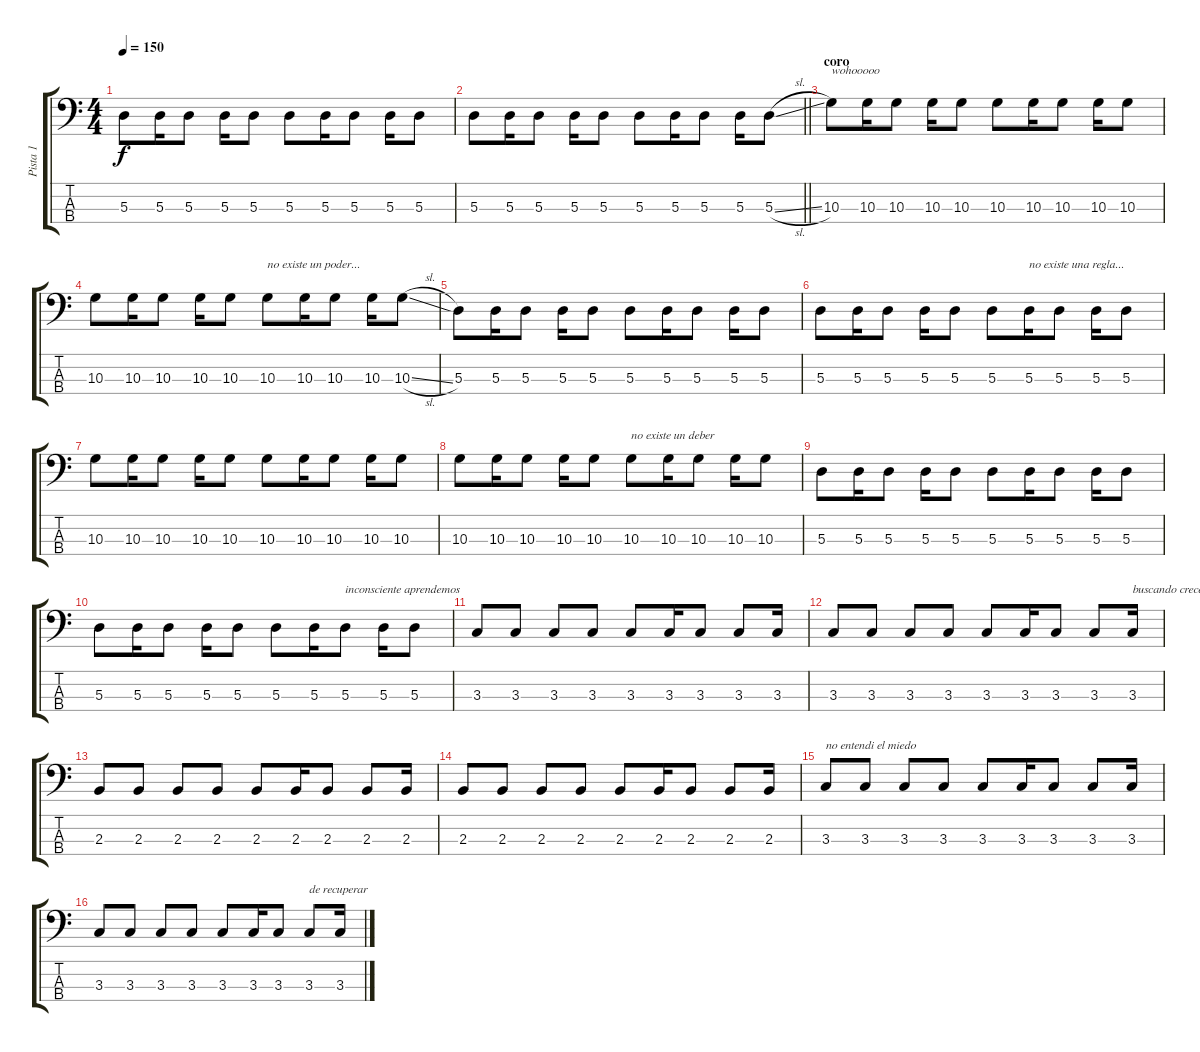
\track ("Pista 1" "Pista 1") {instrument electricbasspick}
\staff {score tabs}
\tuning (G2 D2 A1 E1) {hide}
\ts (4 4)
\tempo 150
\clef f4
\ks c
5.3.8{dy f} 5.3.16 5.3.8 5.3.16 5.3.8 5.3.8 5.3.16 5.3.8 5.3.16 5.3.8 |
\barLineRight lightlight
5.3.8 5.3.16 5.3.8 5.3.16 5.3.8 5.3.8 5.3.16 5.3.8 5.3.16 5.3{sl}.8 |
\section ("" "coro")
10.3.8{txt "wohooooo"} 10.3.16 10.3.8 10.3.16 10.3.8 10.3.8 10.3.16 10.3.8 10.3.16 10.3.8 |
10.3.8 10.3.16 10.3.8 10.3.16 10.3.8 10.3.8{txt "no existe un poder..."} 10.3.16 10.3.8 10.3.16 10.3{sl}.8 |
5.3.8 5.3.16 5.3.8 5.3.16 5.3.8 5.3.8 5.3.16 5.3.8 5.3.16 5.3.8 |
5.3.8 5.3.16 5.3.8 5.3.16 5.3.8 5.3.8 5.3.16{txt "no existe una regla..."} 5.3.8 5.3.16 5.3.8 |
10.3.8 10.3.16 10.3.8 10.3.16 10.3.8 10.3.8 10.3.16 10.3.8 10.3.16 10.3.8 |
10.3.8 10.3.16 10.3.8 10.3.16 10.3.8 10.3.8{txt "no existe un deber"} 10.3.16 10.3.8 10.3.16 10.3.8 |
5.3.8 5.3.16 5.3.8 5.3.16 5.3.8 5.3.8 5.3.16 5.3.8 5.3.16 5.3.8 |
5.3.8 5.3.16 5.3.8 5.3.16 5.3.8 5.3.8 5.3.16 5.3.8{txt "inconsciente aprendemos"} 5.3.16 5.3.8 |
3.3.8 3.3.8 3.3.8 3.3.8 3.3.8 3.3.16 3.3.8 3.3.8 3.3.16 |
3.3.8 3.3.8 3.3.8 3.3.8 3.3.8 3.3.16 3.3.8 3.3.8 3.3.16{txt "buscando crecer"} |
2.3.8 2.3.8 2.3.8 2.3.8 2.3.8 2.3.16 2.3.8 2.3.8 2.3.16 |
2.3.8 2.3.8 2.3.8 2.3.8 2.3.8 2.3.16 2.3.8 2.3.8 2.3.16 |
3.3.8{txt "no entendi el miedo"} 3.3.8 3.3.8 3.3.8 3.3.8 3.3.16 3.3.8 3.3.8 3.3.16 |
3.3.8 3.3.8 3.3.8 3.3.8 3.3.8 3.3.16 3.3.8 3.3.8{txt "de recuperar"} 3.3.16
